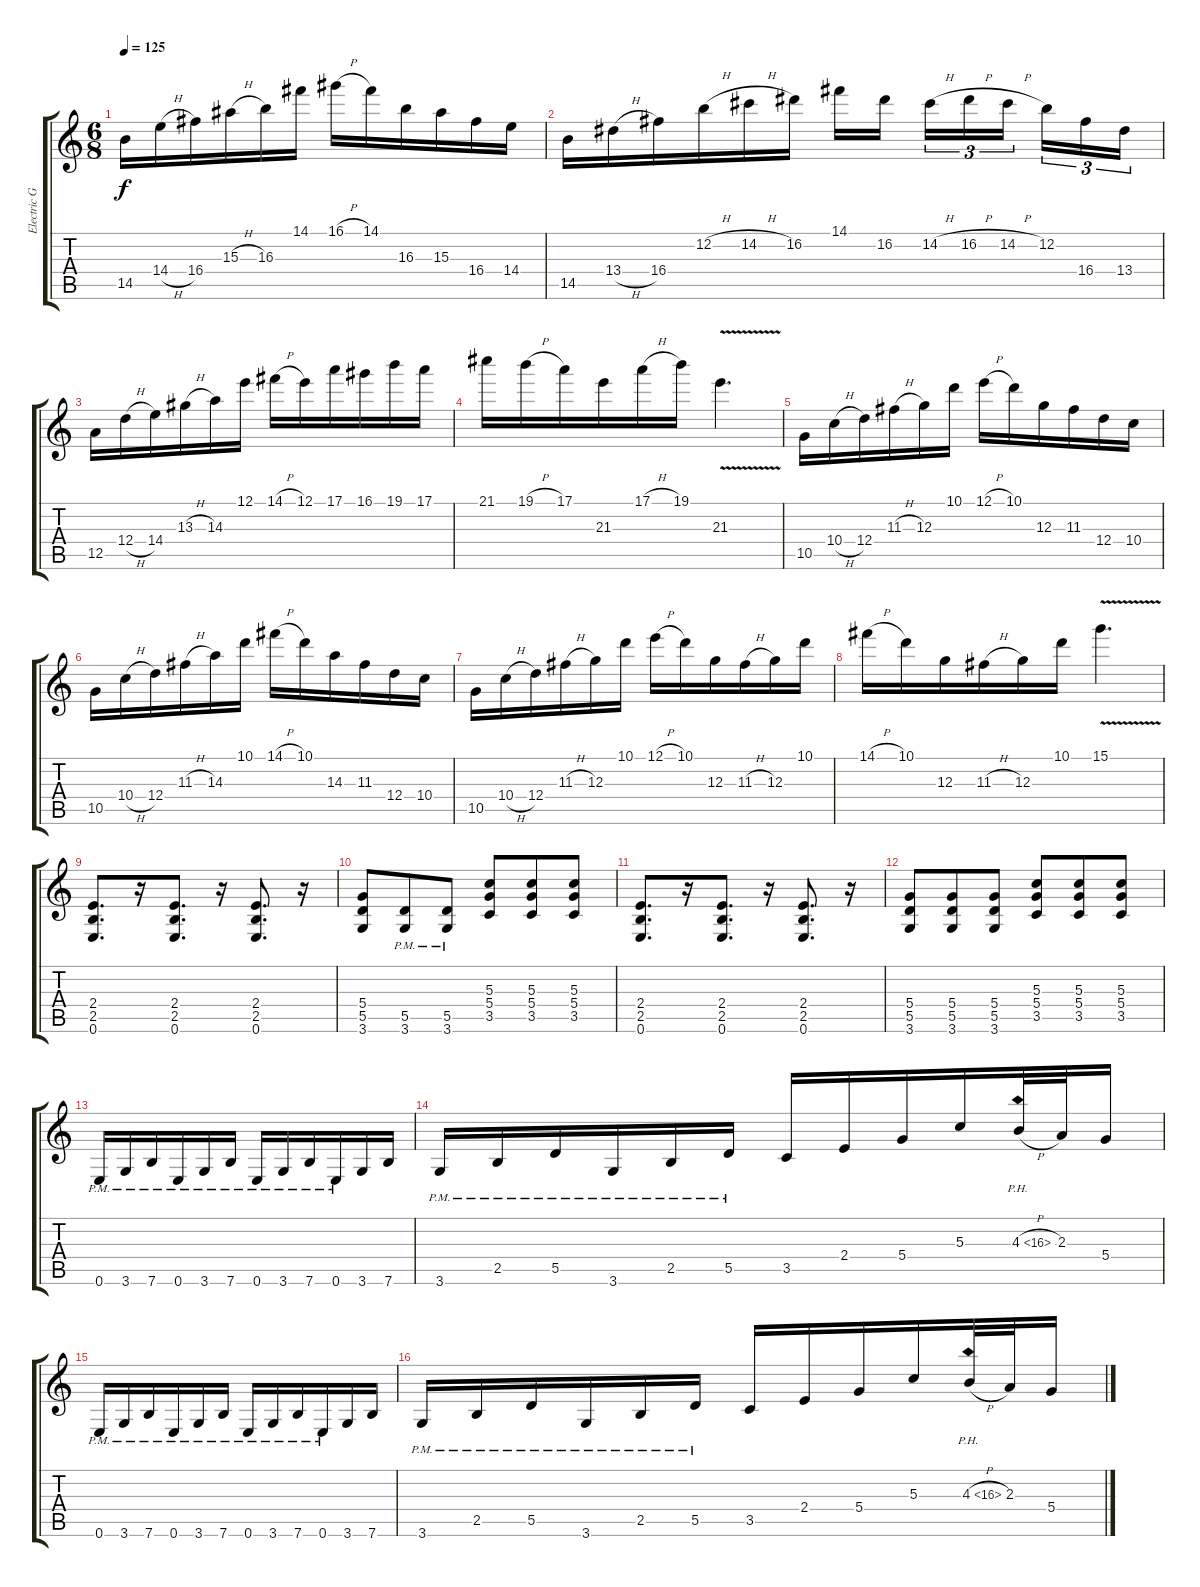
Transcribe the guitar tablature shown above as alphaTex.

\track ("Electric Guitar 1" "Electric G") {instrument distortionguitar}
\staff {score tabs}
\tuning (E4 B3 G3 D3 A2 E2) {hide}
\ts (6 8)
\tempo 125
\clef g2
\ks c
14.5.16{dy f} 14.4{h}.16 16.4.16 15.3{h}.16 16.3.16 14.1.16 16.1{h}.16 14.1.16 16.3.16 15.3.16 16.4.16 14.4.16 |
14.5.16 13.4{h}.16 16.4.16 12.2{h}.16 14.2{h}.16 16.2.16 14.1.16 16.2.16{beam splitsecondary} 14.2{h}.16{tu (3 2)} 16.2{h}.16{tu (3 2)} 14.2{h}.16{tu (3 2) beam splitsecondary} 12.2.16{tu (3 2)} 16.4.16{tu (3 2)} 13.4.16{tu (3 2)} |
12.5.16 12.4{h}.16 14.4.16 13.3{h}.16 14.3.16 12.1.16 14.1{h}.16 12.1.16 17.1.16 16.1.16 19.1.16 17.1.16 |
21.1.16 19.1{h}.16 17.1.16 21.3.16 17.1{h}.16 19.1.16 21.3{v}.4{d} |
10.5.16 10.4{h}.16 12.4.16 11.3{h}.16 12.3.16 10.1.16 12.1{h}.16 10.1.16 12.3.16 11.3.16 12.4.16 10.4.16 |
10.5.16 10.4{h}.16 12.4.16 11.3{h}.16 14.3.16 10.1.16 14.1{h}.16 10.1.16 14.3.16 11.3.16 12.4.16 10.4.16 |
10.5.16 10.4{h}.16 12.4.16 11.3{h}.16 12.3.16 10.1.16 12.1{h}.16 10.1.16 12.3.16 11.3{h}.16 12.3.16 10.1.16 |
14.1{h}.16 10.1.16 12.3.16 11.3{h}.16 12.3.16 10.1.16 15.1{v}.4{d} |
(2.4 2.5 0.6).8{d} r.16 (2.4 2.5 0.6).8{d} r.16 (2.4 2.5 0.6).8{d} r.16 |
(5.4 5.5 3.6).8 (5.5{pm} 3.6{pm}).8 (5.5{pm} 3.6{pm}).8 (5.3 5.4 3.5).8 (5.3 5.4 3.5).8 (5.3 5.4 3.5).8 |
(2.4 2.5 0.6).8{d} r.16 (2.4 2.5 0.6).8{d} r.16 (2.4 2.5 0.6).8{d} r.16 |
(5.4 5.5 3.6).8 (5.4 5.5 3.6).8 (5.4 5.5 3.6).8 (5.3 5.4 3.5).8 (5.3 5.4 3.5).8 (5.3 5.4 3.5).8 |
0.6{pm}.16 3.6{pm}.16 7.6{pm}.16 0.6{pm}.16 3.6{pm}.16 7.6{pm}.16 0.6{pm}.16 3.6{pm}.16 7.6{pm}.16 0.6{pm}.16 3.6.16 7.6.16 |
3.6{pm}.16 2.5{pm}.16 5.5{pm}.16 3.6{pm}.16 2.5{pm}.16 5.5{pm}.16 3.5.16 2.4.16 5.4.16 5.3.16 4.3{ph 12 h}.32 2.3.32 5.4.16 |
0.6{pm}.16 3.6{pm}.16 7.6{pm}.16 0.6{pm}.16 3.6{pm}.16 7.6{pm}.16 0.6{pm}.16 3.6{pm}.16 7.6{pm}.16 0.6{pm}.16 3.6.16 7.6.16 |
3.6{pm}.16 2.5{pm}.16 5.5{pm}.16 3.6{pm}.16 2.5{pm}.16 5.5{pm}.16 3.5.16 2.4.16 5.4.16 5.3.16 4.3{ph 12 h}.32 2.3.32 5.4.16
